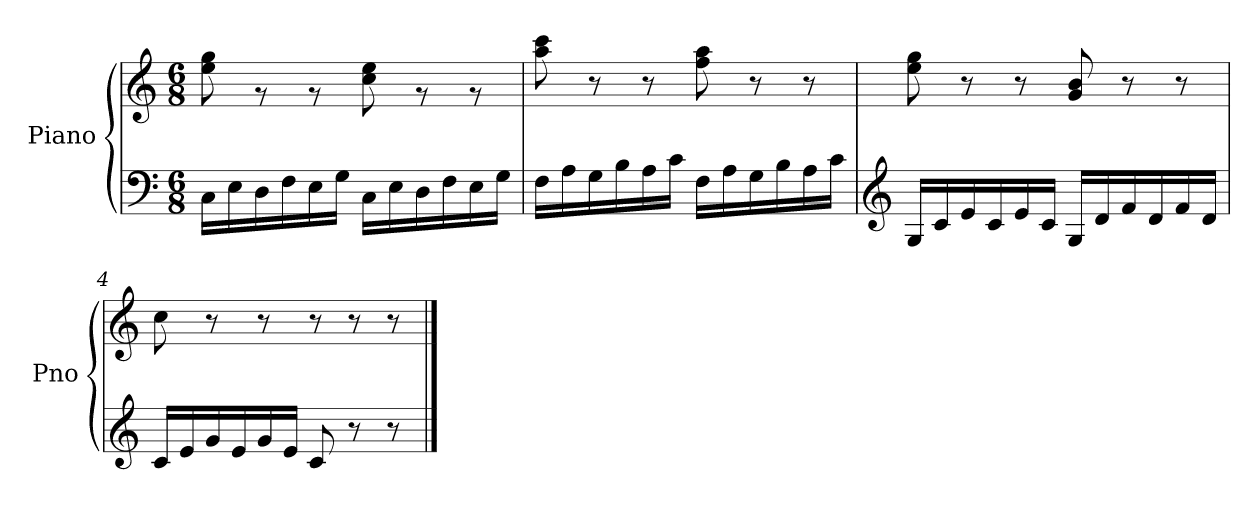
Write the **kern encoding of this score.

**kern	**kern
*part1	*part1
*staff2	*staff1
*I"Piano	*
*I'Pno	*
*clefF4	*clefG2
*k[]	*k[]
*M6/8	*M6/8
=1	=1
16C\LL	8ee\ 8gg\
16E\	.
16D\	8rg
16F\	.
16E\	8rg
16G\JJ	.
16C\LL	8cc\ 8ee\
16E\	.
16D\	8rg
16F\	.
16E\	8rg
16G\JJ	.
=2	=2
16F\LL	8aa\ 8ccc\
16A\	.
16G\	8r
16B\	.
16A\	8r
16c\JJ	.
16F\LL	8ff\ 8aa\
16A\	.
16G\	8r
16B\	.
16A\	8r
16c\JJ	.
=3	=3
*clefG2	*
16G/LL	8ee\ 8gg\
16c/	.
16e/	8r
16c/	.
16e/	8r
16c/JJ	.
16G/LL	8g/ 8b/
16d/	.
16f/	8r
16d/	.
16f/	8r
16d/JJ	.
=4	=4
16c/LL	8cc\
16e/	.
16g/	8r
16e/	.
16g/	8r
16e/JJ	.
8c/	8r
8r	8r
8r	8r
==	==
*-	*-
